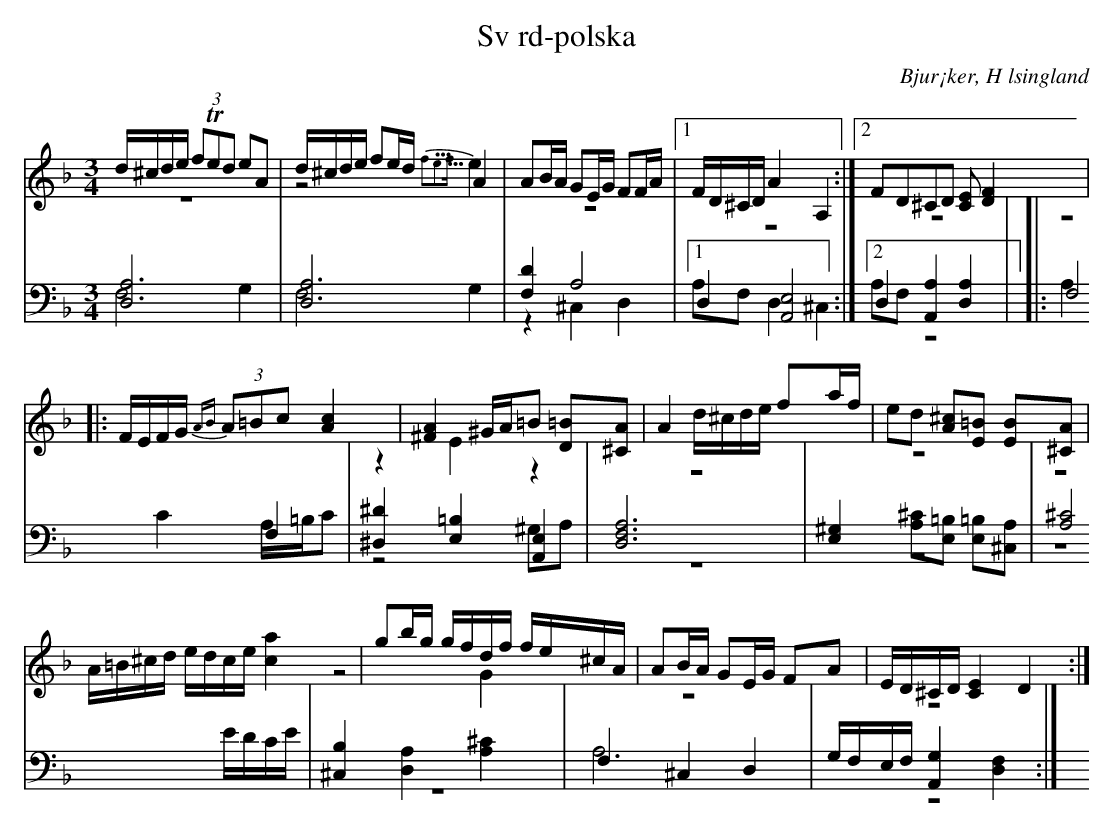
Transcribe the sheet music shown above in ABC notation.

X:1
T: Sv rd-polska
O: Bjur¡ker, H lsingland
M: 3/4
L: 1/8
K: Dm
V:1
V:2 merge
V:3
V:4 merge
V:1
d/^c/d/e/ (3fTed eA|d/^c/d/e/ fe/d/ A2|AB/A/ GE/G/ FF/A/|1 F/D/^C/D/ A2 A,2:|2 F2/5D2/5^C2/5D4/5 [C2/5E2] [D2F2]|
|:F/E/F/G/ (3{AB}A=Bc [A2c2]|[^F2A2] ^G/A/=B [D=B][^CA]|A2 d/^c/d/e/ fa/f/|ed [A^c][E=B] [EB][^CA]|
A/=B/^c/d/ e/d/c/e/ [c2a2]|gb/g/ g/f/d/f/ f/e/^c/A/|AB/A/ GE/G/ FA|E/D/^C/D/ [C2E2] D2:|
V:2
z6|z4 {f5/4e5/4f}e2|z6|1 z6:|2 z6|
|:z6|z2 E2 z2|z6|z6|
z6|z4 G2|z6|z6:|
V:3 clef=bass
[D,6A,6]|[D,6A,6]|[F,2D2] A,4|1 D,2 [A,,4E,4]:|2 D,2 [A,,2A,2] [D,2A,2]|
|:F,4 F,2|[^D,2^D2] [E,2=B,2] [A,,2E,2]|[D,6F,6A,6]|[E,2^G,2] [A,^C][E,=B,] [E,=B,][^C,A,]|
[A,4^C4] E/D/C/E/|[^C,2B,2]  [D,2A,2] [A,2^C2]|F,2 ^C,2 D,2|G,/F,/E,/F,/ [A,,2G,2] [D,2F,2]:|
V:4 clef=bass
F,4 G,2|F,4 G,2|z2 ^C,2 D,2|1 A,F, D,2 ^C,2:|2 A,F,  z4|
|:A,2 C2 A,/=B,/C|z4 ^G,A,|z6|z6|
z6|z6|A,6|z6:|
